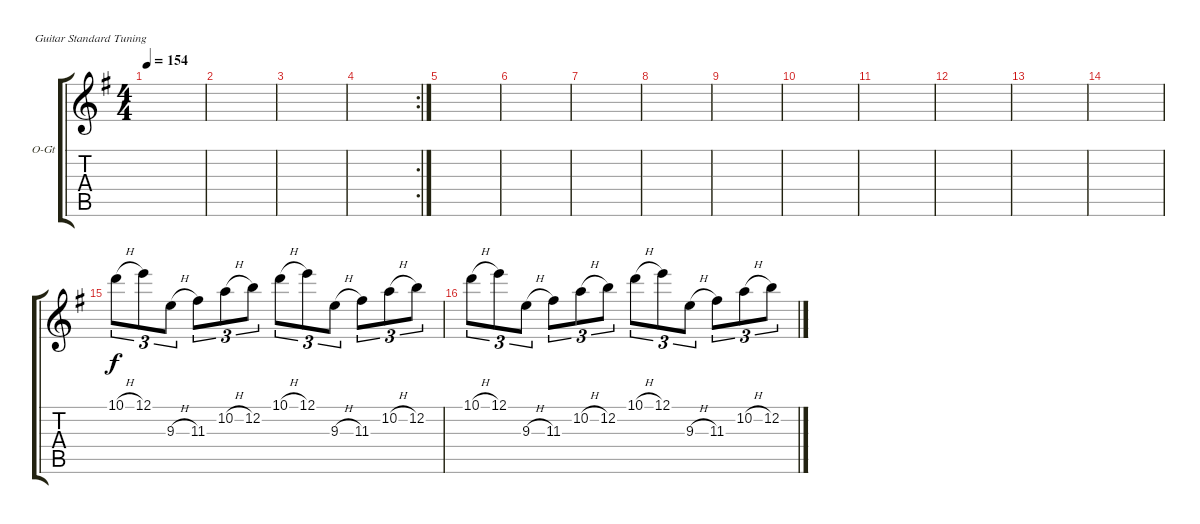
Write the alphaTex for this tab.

\defaultSystemsLayout 4
\bracketExtendMode groupsimilarinstruments
\firstSystemTrackNameOrientation horizontal
\otherSystemsTrackNameOrientation horizontal
\track ("Octave Pedal" "O-Gt") {instrument distortionguitar}
\staff {score tabs}
\tuning (E4 B3 G3 D3 A2 E2)
\ts (4 4)
\tempo 154
\clef g2
\scale
0.333333
\ks g
|
\scale
0.322751 |
\scale
0.322751 |
\rc 2
\scale
0.354497 |
\scale
0.333333 |
\scale
0.333333 |
\scale
0.333333 |
\scale
0.333333 |
\scale
0.333333 |
\scale
0.333333 |
\scale
0.333333 |
\scale
0.333333 |
\scale
0.333333 |
\scale
0.333333 |
\scale
0.333333 10.1{h}.8{tu (3 2)} 12.1.8{tu (3 2)} 9.3{h}.8{tu (3 2)} 11.3.8{tu (3 2)} 10.2{h}.8{tu (3 2)} 12.2.8{tu (3 2)} 10.1{h}.8{tu (3 2)} 12.1.8{tu (3 2)} 9.3{h}.8{tu (3 2)} 11.3.8{tu (3 2)} 10.2{h}.8{tu (3 2)} 12.2.8{tu (3 2)} |
\scale
0.333333 10.1{h}.8{tu (3 2)} 12.1.8{tu (3 2)} 9.3{h}.8{tu (3 2)} 11.3.8{tu (3 2)} 10.2{h}.8{tu (3 2)} 12.2.8{tu (3 2)} 10.1{h}.8{tu (3 2)} 12.1.8{tu (3 2)} 9.3{h}.8{tu (3 2)} 11.3.8{tu (3 2)} 10.2{h}.8{tu (3 2)} 12.2.8{tu (3 2)}
